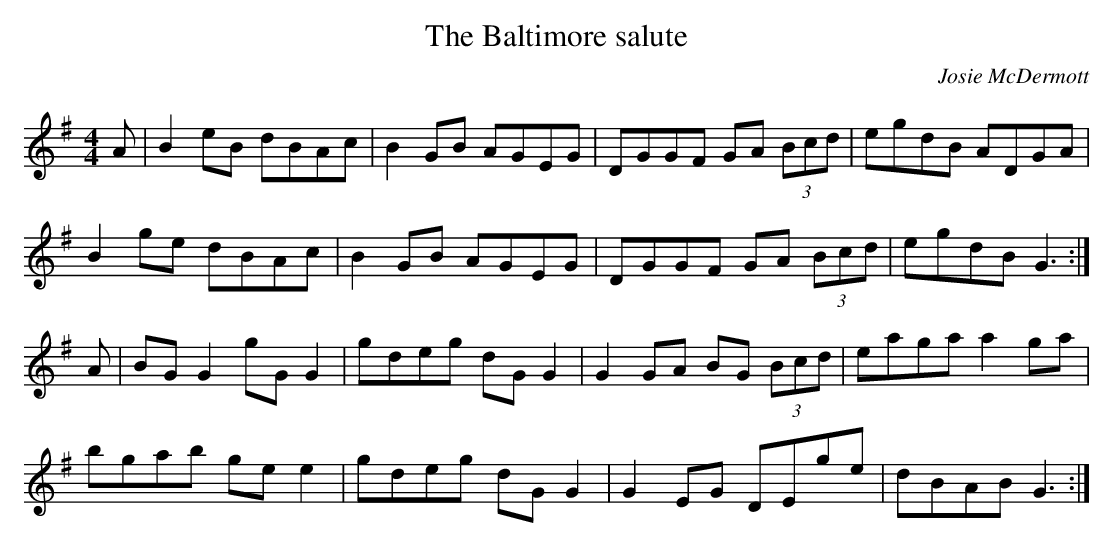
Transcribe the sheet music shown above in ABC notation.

X:1
T:The Baltimore salute
C:Josie McDermott
M:4/4
L:1/8
K:G
A|B2 eB dBAc|B2 GB AGEG|DGGF GA (3Bcd|egdB ADGA|
B2 ge dBAc|B2 GB AGEG|DGGF GA (3Bcd|egdB G3:|
A|BG G2 gG G2|gdeg dG G2|G2 GA BG (3Bcd|eaga a2 ga|
bgab ge e2| gdeg dG G2|G2 EG DEge|dBAB G3:|
